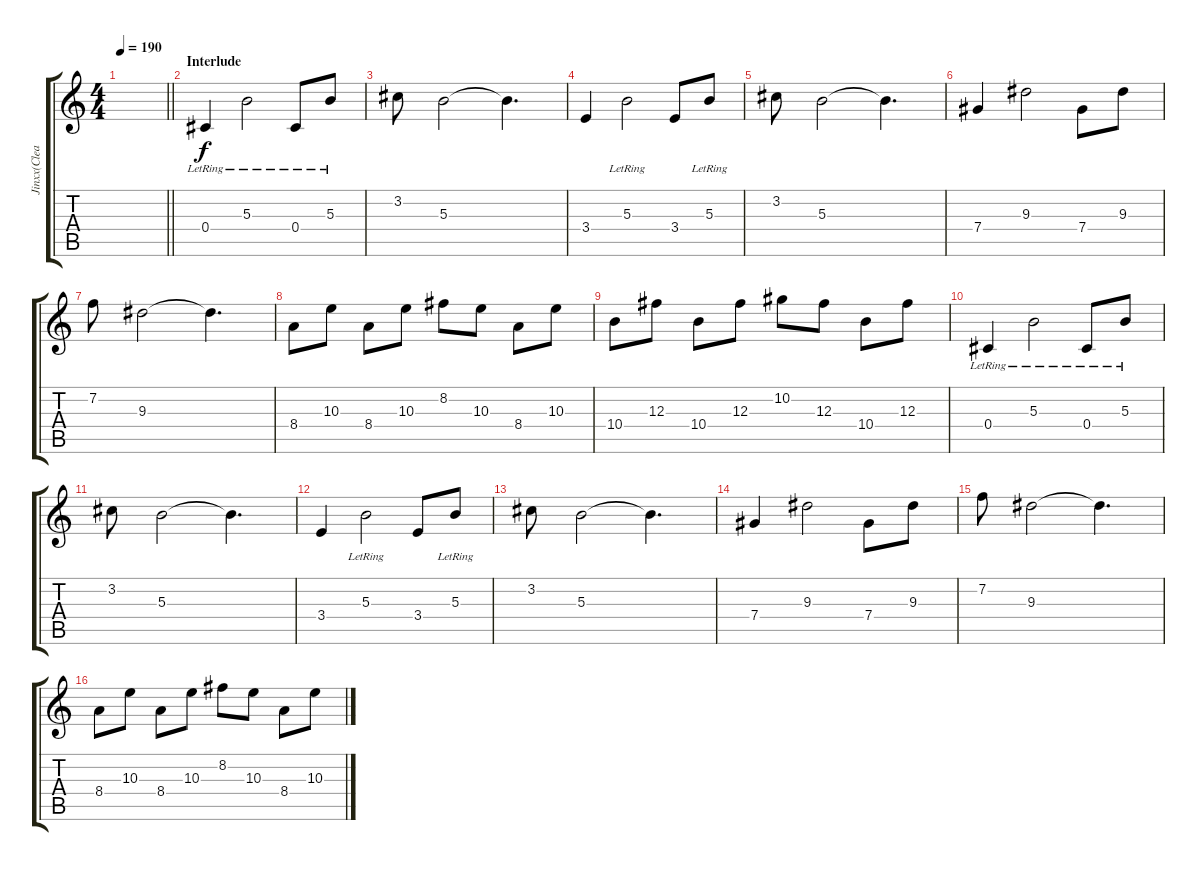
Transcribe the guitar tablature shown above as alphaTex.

\track ("Jinxx(Clean)" "Jinxx(Clea") {instrument electricguitarjazz}
\staff {score tabs}
\tuning (Eb4 Bb3 Gb3 Db3 Ab2 Db2) {hide}
\ts (4 4)
\tempo 190
\clef g2
\barLineRight lightlight
\ks c
|
\section ("" "Interlude")
0.4{lr}.4 5.3{lr}.2 0.4{lr}.8 5.3{lr}.8 |
3.2.8 5.3.2 5.3{t}.4{d} |
3.4.4 5.3{lr}.2 3.4.8 5.3{lr}.8 |
3.2.8 5.3.2 5.3{t}.4{d} |
7.4.4 9.3.2 7.4.8 9.3.8 |
7.2.8 9.3.2 9.3{t}.4{d} |
8.4.8 10.3.8 8.4.8 10.3.8 8.2.8 10.3.8 8.4.8 10.3.8 |
10.4.8 12.3.8 10.4.8 12.3.8 10.2.8 12.3.8 10.4.8 12.3.8 |
0.4{lr}.4 5.3{lr}.2 0.4{lr}.8 5.3{lr}.8 |
3.2.8 5.3.2 5.3{t}.4{d} |
3.4.4 5.3{lr}.2 3.4.8 5.3{lr}.8 |
3.2.8 5.3.2 5.3{t}.4{d} |
7.4.4 9.3.2 7.4.8 9.3.8 |
7.2.8 9.3.2 9.3{t}.4{d} |
8.4.8 10.3.8 8.4.8 10.3.8 8.2.8 10.3.8 8.4.8 10.3.8
